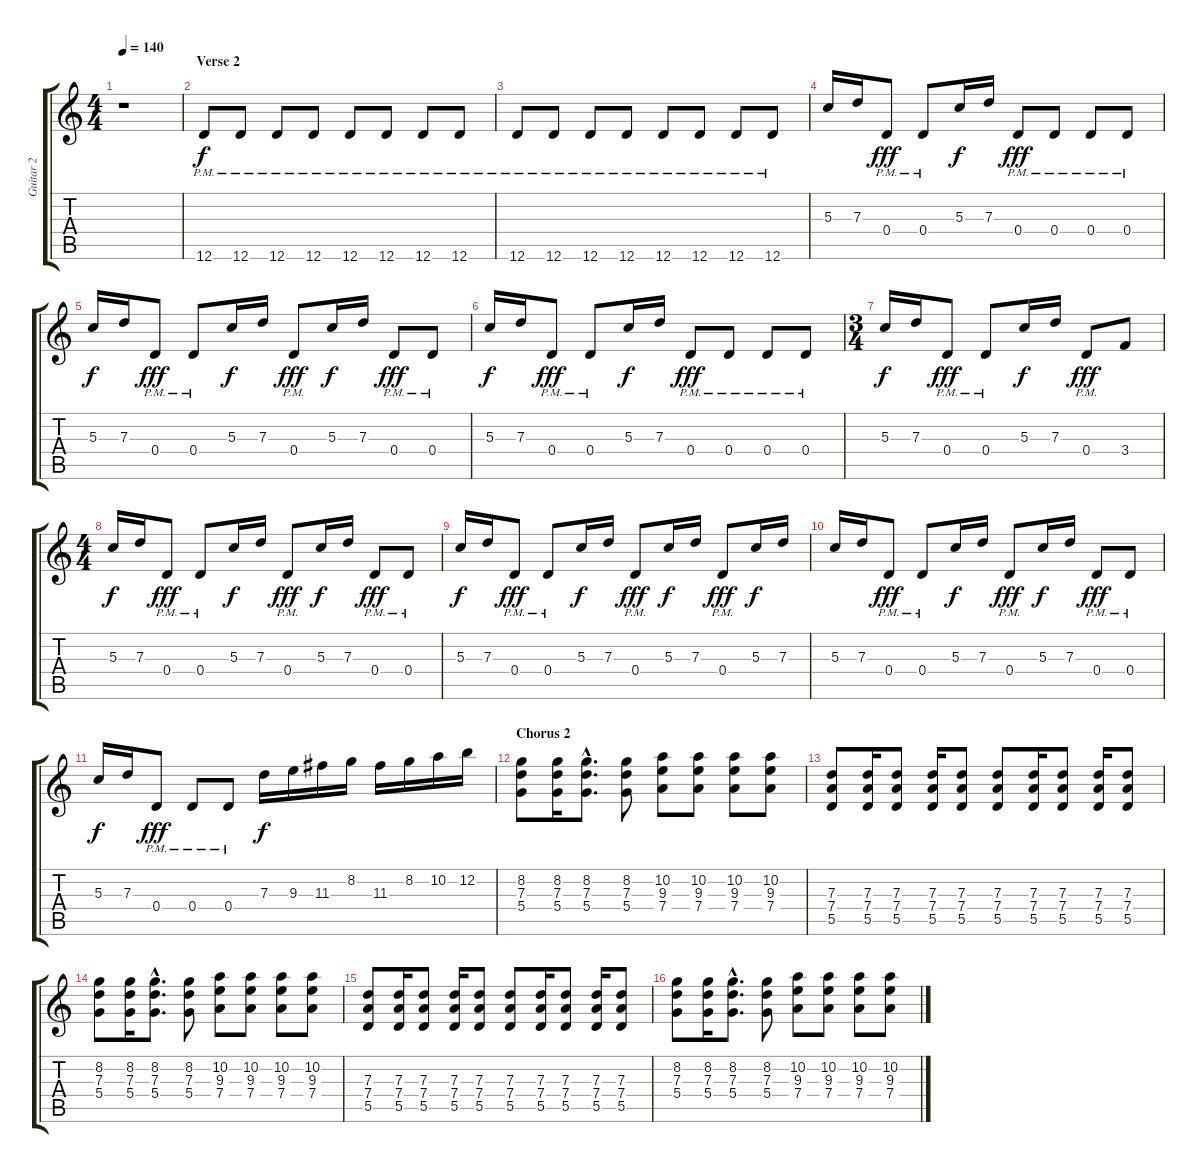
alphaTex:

\track ("Guitar 2" "Guitar 2") {instrument distortionguitar}
\staff {score tabs}
\tuning (E4 B3 G3 D3 A2 D2) {hide}
\ts (4 4)
\tempo 140
\clef g2
\ks c
r.1{dy f} |
\section ("" "Verse 2")
12.6{pm}.8 12.6{pm}.8 12.6{pm}.8 12.6{pm}.8 12.6{pm}.8 12.6{pm}.8 12.6{pm}.8 12.6{pm}.8 |
12.6{pm}.8 12.6{pm}.8 12.6{pm}.8 12.6{pm}.8 12.6{pm}.8 12.6{pm}.8 12.6{pm}.8 12.6{pm}.8 |
5.3.16 7.3.16 0.4{pm}.8{dy fff} 0.4{pm}.8 5.3.16{dy f} 7.3.16 0.4{pm}.8{dy fff} 0.4{pm}.8 0.4{pm}.8 0.4{pm}.8 |
5.3.16{dy f} 7.3.16 0.4{pm}.8{dy fff} 0.4{pm}.8 5.3.16{dy f} 7.3.16 0.4{pm}.8{dy fff} 5.3.16{dy f} 7.3.16 0.4{pm}.8{dy fff} 0.4{pm}.8 |
5.3.16{dy f} 7.3.16 0.4{pm}.8{dy fff} 0.4{pm}.8 5.3.16{dy f} 7.3.16 0.4{pm}.8{dy fff} 0.4{pm}.8 0.4{pm}.8 0.4{pm}.8 |
\ts (3 4)
5.3.16{dy f} 7.3.16 0.4{pm}.8{dy fff} 0.4{pm}.8 5.3.16{dy f} 7.3.16 0.4{pm}.8{dy fff} 3.4.8 |
\ts (4 4)
5.3.16{dy f} 7.3.16 0.4{pm}.8{dy fff} 0.4{pm}.8 5.3.16{dy f} 7.3.16 0.4{pm}.8{dy fff} 5.3.16{dy f} 7.3.16 0.4{pm}.8{dy fff} 0.4{pm}.8 |
5.3.16{dy f} 7.3.16 0.4{pm}.8{dy fff} 0.4{pm}.8 5.3.16{dy f} 7.3.16 0.4{pm}.8{dy fff} 5.3.16{dy f} 7.3.16 0.4{pm}.8{dy fff} 5.3.16{dy f} 7.3.16 |
5.3.16 7.3.16 0.4{pm}.8{dy fff} 0.4{pm}.8 5.3.16{dy f} 7.3.16 0.4{pm}.8{dy fff} 5.3.16{dy f} 7.3.16 0.4{pm}.8{dy fff} 0.4{pm}.8 |
5.3.16{dy f} 7.3.16 0.4{pm}.8{dy fff} 0.4{pm}.8 0.4{pm}.8 7.3.16{dy f} 9.3.16 11.3.16 8.2.16 11.3.16 8.2.16 10.2.16 12.2.16 |
\section ("" "Chorus 2")
(8.2 7.3 5.4).8 (8.2 7.3 5.4).16 (8.2{hac} 7.3{hac} 5.4{hac}).8{d} (8.2 7.3 5.4).8 (10.2 9.3 7.4).8 (10.2 9.3 7.4).8 (10.2 9.3 7.4).8 (10.2 9.3 7.4).8 |
(7.3 7.4 5.5).8 (7.3 7.4 5.5).16 (7.3 7.4 5.5).8 (7.3 7.4 5.5).16 (7.3 7.4 5.5).8 (7.3 7.4 5.5).8 (7.3 7.4 5.5).16 (7.3 7.4 5.5).8 (7.3 7.4 5.5).16 (7.3 7.4 5.5).8 |
(8.2 7.3 5.4).8 (8.2 7.3 5.4).16 (8.2{hac} 7.3{hac} 5.4{hac}).8{d} (8.2 7.3 5.4).8 (10.2 9.3 7.4).8 (10.2 9.3 7.4).8 (10.2 9.3 7.4).8 (10.2 9.3 7.4).8 |
(7.3 7.4 5.5).8 (7.3 7.4 5.5).16 (7.3 7.4 5.5).8 (7.3 7.4 5.5).16 (7.3 7.4 5.5).8 (7.3 7.4 5.5).8 (7.3 7.4 5.5).16 (7.3 7.4 5.5).8 (7.3 7.4 5.5).16 (7.3 7.4 5.5).8 |
(8.2 7.3 5.4).8 (8.2 7.3 5.4).16 (8.2{hac} 7.3{hac} 5.4{hac}).8{d} (8.2 7.3 5.4).8 (10.2 9.3 7.4).8 (10.2 9.3 7.4).8 (10.2 9.3 7.4).8 (10.2 9.3 7.4).8
